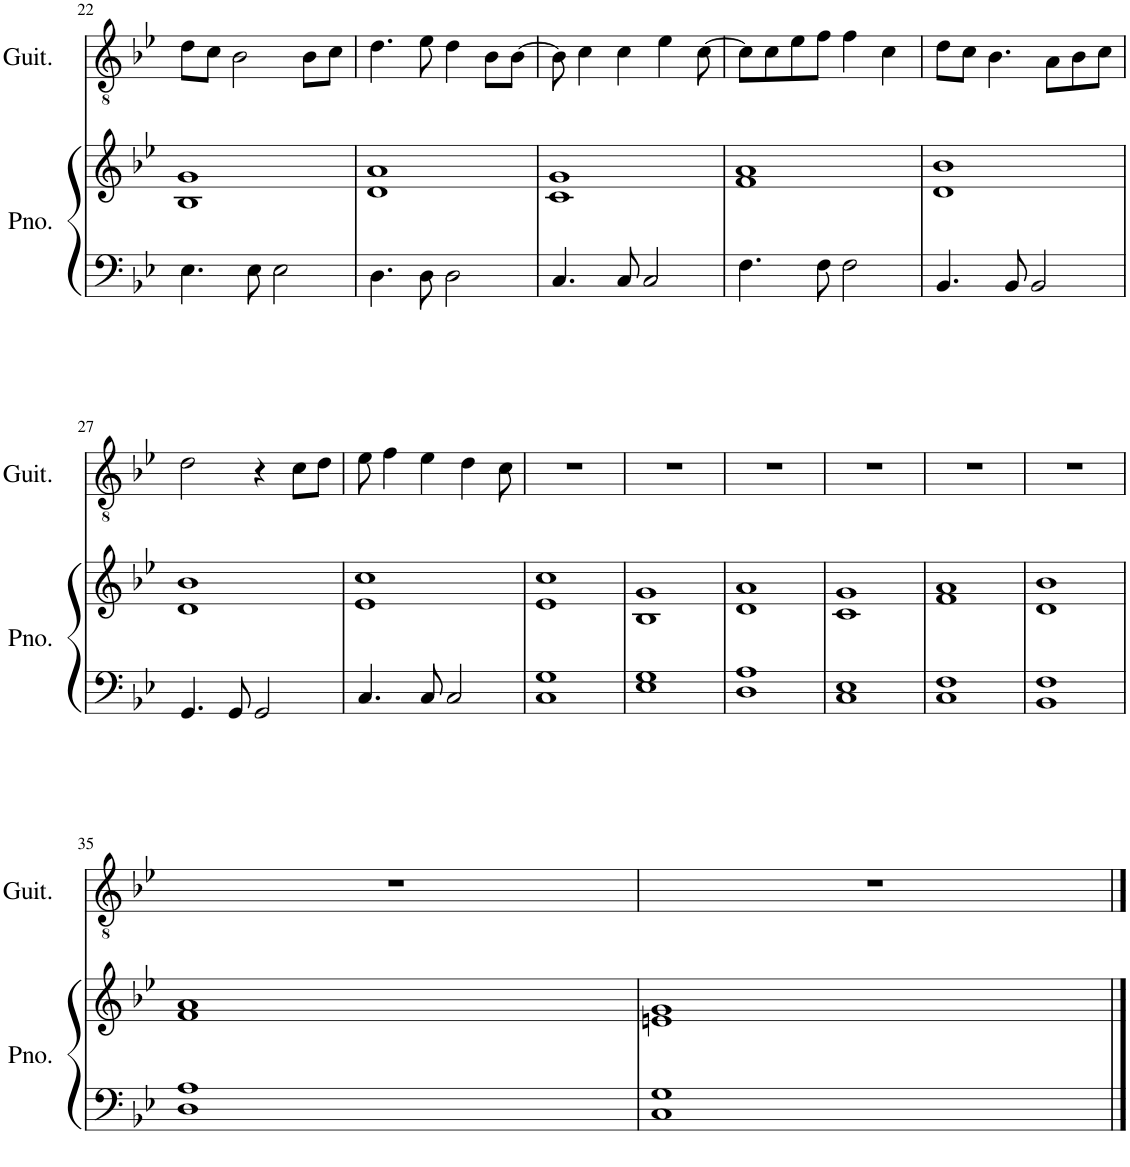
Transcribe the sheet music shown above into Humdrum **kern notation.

**kern	**kern	**kern
*part2	*part2	*part1
*staff3	*staff2	*staff1
*I"Piano	*	*I"Classical Guitar
*I'Pno.	*	*I'Guit.
!!LO:PB:g=z
*clefF4	*clefG2	*clefGv2
*k[b-e-]	*k[b-e-]	*k[b-e-]
*M4/4	*M4/4	*M4/4
=22	=22	=22
4.E-\	1B- 1g	8d\L
.	.	8c\J
.	.	2B-\
8E-\	.	.
2E-\	.	.
.	.	8B-\L
.	.	8c\J
=23	=23	=23
4.D\	1d 1a	4.d\
8D\	.	8e-\
2D\	.	4d\
.	.	8B-\L
.	.	[8B-\J
=24	=24	=24
4.C/	1c 1g	8B-\]
.	.	4c\
8C/	.	4c\
2C/	.	.
.	.	4e-\
.	.	[8c\
=25	=25	=25
4.F\	1f 1a	8c\L]
.	.	8c\
.	.	8e-\
8F\	.	8f\J
2F\	.	4f\
.	.	4c\
=26	=26	=26
4.BB-/	1d 1b-	8d\L
.	.	8c\J
.	.	4.B-\
8BB-/	.	.
2BB-/	.	.
.	.	8A\L
.	.	8B-\
.	.	8c\J
!!LO:LB:g=z
=27	=27	=27
4.GG/	1d 1b-	2d\
8GG/	.	.
2GG/	.	4r
.	.	8c\L
.	.	8d\J
=28	=28	=28
4.C/	1e- 1cc	8e-\
.	.	4f\
8C/	.	4e-\
2C/	.	.
.	.	4d\
.	.	8c\
=29	=29	=29
1C 1G	1e- 1cc	1r
=30	=30	=30
1E- 1G	1B- 1g	1r
=31	=31	=31
1D 1A	1d 1a	1r
=32	=32	=32
1C 1E-	1c 1g	1r
=33	=33	=33
1C 1F	1f 1a	1r
=34	=34	=34
1BB- 1F	1d 1b-	1r
!!LO:LB:g=z
=35	=35	=35
1D 1A	1f 1a	1r
=36	=36	=36
1C 1G	1en 1g	1r
==	==	==
*-	*-	*-
